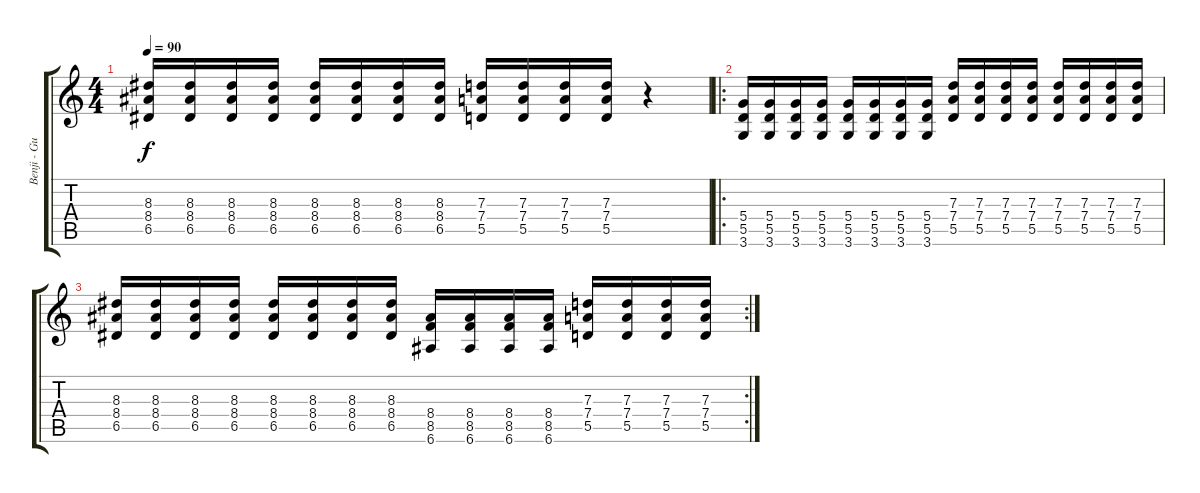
\track ("Benji - Guitar" "Benji - Gu") {instrument distortionguitar}
\staff {score tabs}
\tuning (E4 B3 G3 D3 A2 E2) {hide}
\ts (4 4)
\tempo 90
\clef g2
\ks c
(8.3 8.4 6.5).16{dy f} (8.3 8.4 6.5).16 (8.3 8.4 6.5).16 (8.3 8.4 6.5).16 (8.3 8.4 6.5).16 (8.3 8.4 6.5).16 (8.3 8.4 6.5).16 (8.3 8.4 6.5).16 (7.3 7.4 5.5).16 (7.3 7.4 5.5).16 (7.3 7.4 5.5).16 (7.3 7.4 5.5).16 r.4 |
\ro
(5.4 5.5 3.6).16 (5.4 5.5 3.6).16 (5.4 5.5 3.6).16 (5.4 5.5 3.6).16 (5.4 5.5 3.6).16 (5.4 5.5 3.6).16 (5.4 5.5 3.6).16 (5.4 5.5 3.6).16 (7.3 7.4 5.5).16 (7.3 7.4 5.5).16 (7.3 7.4 5.5).16 (7.3 7.4 5.5).16 (7.3 7.4 5.5).16 (7.3 7.4 5.5).16 (7.3 7.4 5.5).16 (7.3 7.4 5.5).16 |
\rc 2
(8.3 8.4 6.5).16 (8.3 8.4 6.5).16 (8.3 8.4 6.5).16 (8.3 8.4 6.5).16 (8.3 8.4 6.5).16 (8.3 8.4 6.5).16 (8.3 8.4 6.5).16 (8.3 8.4 6.5).16 (8.4 8.5 6.6).16 (8.4 8.5 6.6).16 (8.4 8.5 6.6).16 (8.4 8.5 6.6).16 (7.3 7.4 5.5).16 (7.3 7.4 5.5).16 (7.3 7.4 5.5).16 (7.3 7.4 5.5).16
